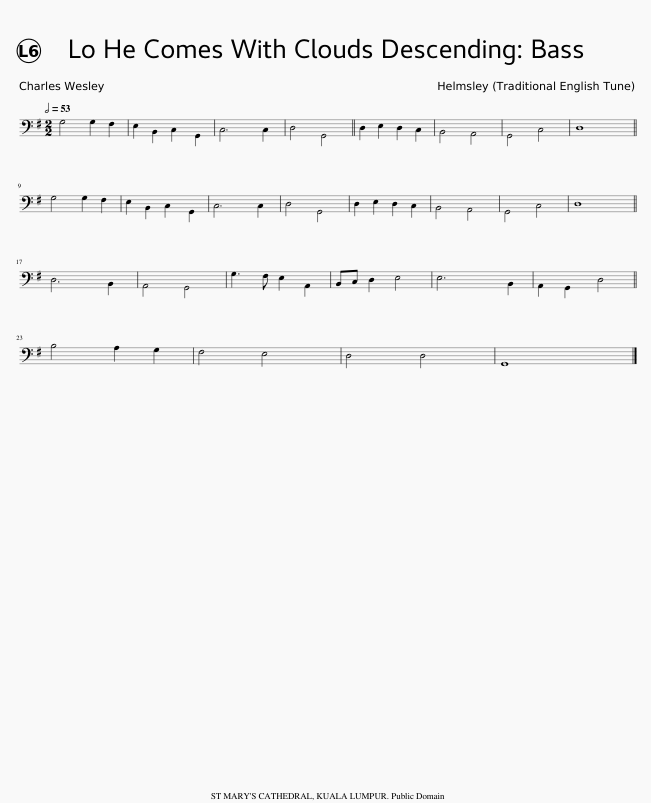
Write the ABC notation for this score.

X:1
%%score ( 1 2 )
L:1/8
Q:1/2=53
M:2/2
I:linebreak $
K:G
V:1 bass
V:2 bass
V:1
 x4 x2 x2 | x2 x2 x x x2 | x6 x2 | x4 x4 || x2 x2 D,2 C,2 | %5
 x4 x4 | x4 x4 | x8 ||$ x4 x2 x2 | x2 x2 x x x2 | %10
 x6 x2 | x4 x4 | x2 x2 D,2 C,2 | x4 x4 | x4 x4 | %15
 x8 ||$ x6 x2 | x4 x4 | x3 x x2 x2 | B,,C, D,2 x4 | %20
 x3 x x2 x2 | x2 x x x4 ||$ x4 x2 x2 | x4 x2 x2 | x2 x2 x2 x2 | %25
 x8 |] %26
V:2
 G,4 G,2 F,2 | E,2 B,,2 C,2 G,,2 | C,6 C,2 | D,4 G,,4 || D,2 E,2 x4 | %5
 B,,4 A,,4 | G,,4 C,4 | D,8 ||$ G,4 G,2 F,2 | E,2 B,,2 C,2 G,,2 | %10
 C,6 C,2 | D,4 G,,4 | D,2 E,2 x4 | B,,4 A,,4 | G,,4 C,4 | %15
 D,8 ||$ D,6 B,,2 | A,,4 G,,4 | G,3 F, E,2 A,,2 | x4 E,4 | %20
 E,6 B,,2 | A,,2 G,,2 D,4 ||$ B,4 A,2 G,2 | F,4 E,4 | D,4 D,4 | %25
 G,,8 |] %26
